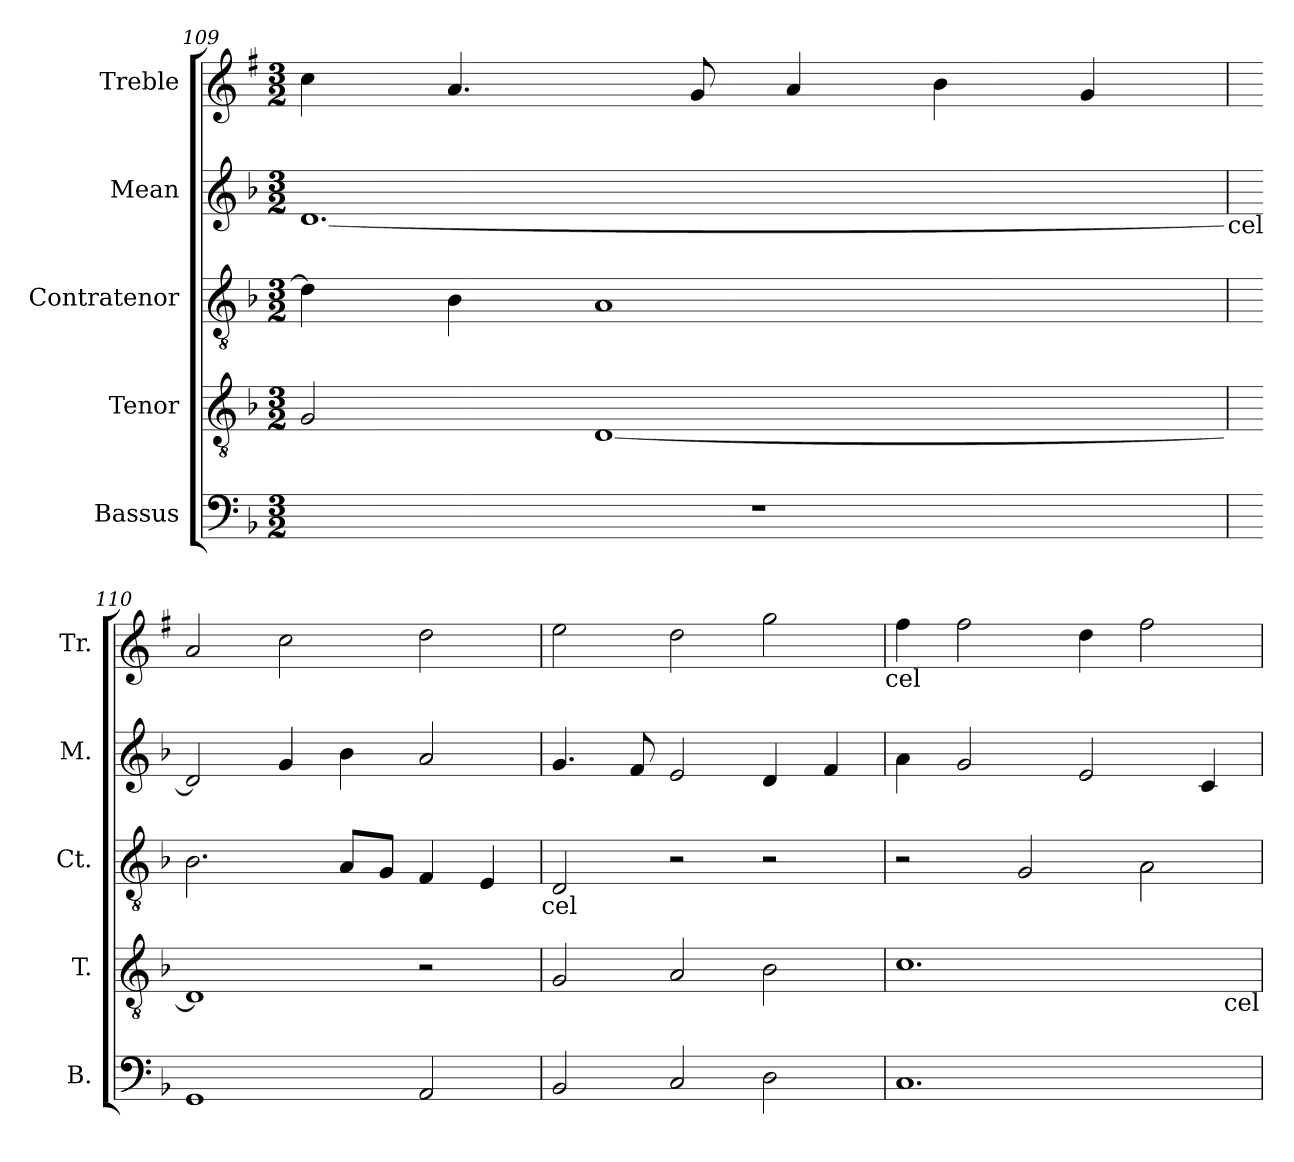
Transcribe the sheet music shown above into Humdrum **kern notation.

**kern	**kern	**kern	**kern	**kern
*part5	*part4	*part3	*part2	*part1
*staff5	*staff4	*staff3	*staff2	*staff1
*I"Bassus	*I"Tenor	*I"Contratenor	*I"Mean	*I"Treble
*I'B.	*I'T.	*I'Ct.	*I'M.	*I'Tr.
*clefF4	*clefGv2	*clefGv2	*clefG2	*clefG2
*ITrd7c12	*	*	*	*ITrd1c2
*k[b-]	*k[b-]	*k[b-]	*k[b-]	*k[b-]
*F:	*F:	*F:	*F:	*F:
*M3/2	*M3/2	*M3/2	*M3/2	*M3/2
=109	=109	=109	=109	=109
!LO:N:vis=1	!	!	!	!
1.r	2G/	4d\]	[<1.d	4b-\
.	.	4B-\	.	4.g/
.	[<1D	1A	.	.
.	.	.	.	8f/
.	.	.	.	4g/
.	.	.	.	4a\
.	.	.	.	4f/
!	!	!	!LO:TX:b:t=cel	!
=110	=110	=110	=110	=110
1GGG	1D]	2.B-\	2d/]	2g/
.	.	.	4g/	2b-\
.	.	8A/L	4b-\	.
.	.	8G/J	.	.
2AAA/	2r	4F/	2a/	2cc\
.	.	4E/	.	.
!	!	!LO:TX:b:t=cel	!	!
=111	=111	=111	=111	=111
2BBB-/	2G/	2D/	4.g/	2dd\
.	.	.	8f/	.
2CC/	2A/	2r	2e/	2cc\
2DD\	2B-\	2r	4d/	2ff\
.	.	.	4f/	.
!	!	!	!	!LO:TX:b:t=cel
=112	=112	=112	=112	=112
1.CC	1.c	2r	4a\	4ee\
.	.	.	2g/	2ee\
.	.	2G/	.	.
.	.	.	2e/	4cc\
.	.	2A\	.	2ee\
.	.	.	4c/	.
!	!LO:TX:b:t=cel	!	!	!
=	=	=	=	=
*-	*-	*-	*-	*-
